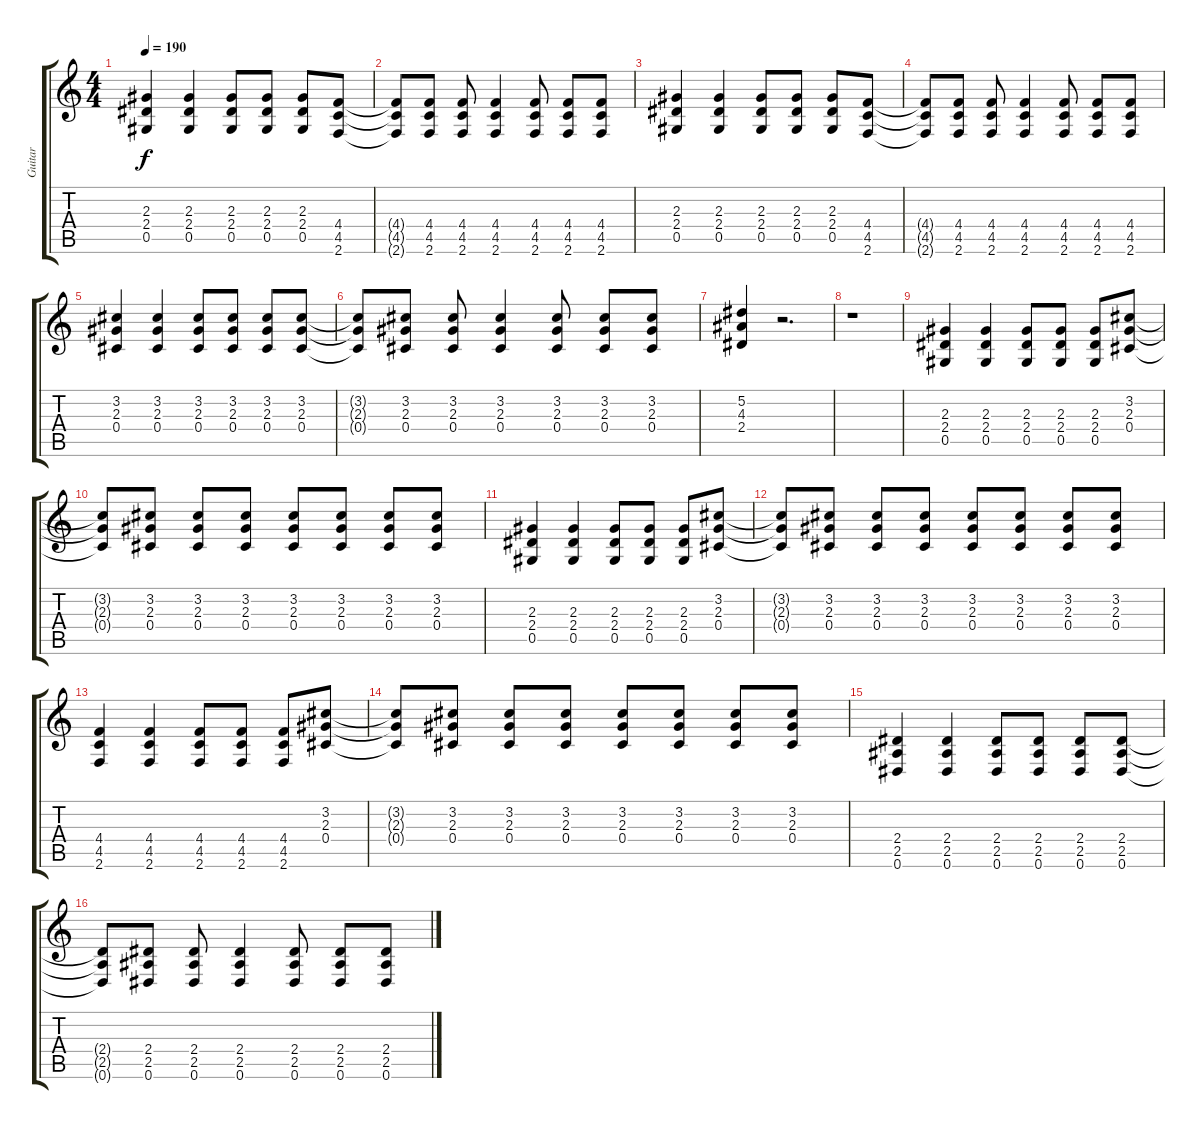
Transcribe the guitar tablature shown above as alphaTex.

\track ("Guitar" "Guitar") {instrument distortionguitar}
\staff {score tabs}
\tuning (Eb4 Bb3 Gb3 Db3 Ab2 Eb2) {hide}
\ts (4 4)
\tempo 190
\clef g2
\ks c
(2.3 2.4 0.5).4{dy f} (2.3 2.4 0.5).4 (2.3 2.4 0.5).8 (2.3 2.4 0.5).8 (2.3 2.4 0.5).8 (4.4 4.5 2.6).8 |
(4.4{t} 4.5{t} 2.6{t}).8 (4.4 4.5 2.6).8 (4.4 4.5 2.6).8 (4.4 4.5 2.6).4 (4.4 4.5 2.6).8 (4.4 4.5 2.6).8 (4.4 4.5 2.6).8 |
(2.3 2.4 0.5).4 (2.3 2.4 0.5).4 (2.3 2.4 0.5).8 (2.3 2.4 0.5).8 (2.3 2.4 0.5).8 (4.4 4.5 2.6).8 |
(4.4{t} 4.5{t} 2.6{t}).8 (4.4 4.5 2.6).8 (4.4 4.5 2.6).8 (4.4 4.5 2.6).4 (4.4 4.5 2.6).8 (4.4 4.5 2.6).8 (4.4 4.5 2.6).8 |
(3.2 2.3 0.4).4 (3.2 2.3 0.4).4 (3.2 2.3 0.4).8 (3.2 2.3 0.4).8 (3.2 2.3 0.4).8 (3.2 2.3 0.4).8 |
(3.2{t} 2.3{t} 0.4{t}).8 (3.2 2.3 0.4).8 (3.2 2.3 0.4).8 (3.2 2.3 0.4).4 (3.2 2.3 0.4).8 (3.2 2.3 0.4).8 (3.2 2.3 0.4).8 |
(5.2 4.3 2.4).4 r.2{d} |
r.1 |
(2.3 2.4 0.5).4 (2.3 2.4 0.5).4 (2.3 2.4 0.5).8 (2.3 2.4 0.5).8 (2.3 2.4 0.5).8 (3.2 2.3 0.4).8 |
(3.2{t} 2.3{t} 0.4{t}).8 (3.2 2.3 0.4).8 (3.2 2.3 0.4).8 (3.2 2.3 0.4).8 (3.2 2.3 0.4).8 (3.2 2.3 0.4).8 (3.2 2.3 0.4).8 (3.2 2.3 0.4).8 |
(2.3 2.4 0.5).4 (2.3 2.4 0.5).4 (2.3 2.4 0.5).8 (2.3 2.4 0.5).8 (2.3 2.4 0.5).8 (3.2 2.3 0.4).8 |
(3.2{t} 2.3{t} 0.4{t}).8 (3.2 2.3 0.4).8 (3.2 2.3 0.4).8 (3.2 2.3 0.4).8 (3.2 2.3 0.4).8 (3.2 2.3 0.4).8 (3.2 2.3 0.4).8 (3.2 2.3 0.4).8 |
(4.4 4.5 2.6).4 (4.4 4.5 2.6).4 (4.4 4.5 2.6).8 (4.4 4.5 2.6).8 (4.4 4.5 2.6).8 (3.2 2.3 0.4).8 |
(3.2{t} 2.3{t} 0.4{t}).8 (3.2 2.3 0.4).8 (3.2 2.3 0.4).8 (3.2 2.3 0.4).8 (3.2 2.3 0.4).8 (3.2 2.3 0.4).8 (3.2 2.3 0.4).8 (3.2 2.3 0.4).8 |
(2.4 2.5 0.6).4 (2.4 2.5 0.6).4 (2.4 2.5 0.6).8 (2.4 2.5 0.6).8 (2.4 2.5 0.6).8 (2.4 2.5 0.6).8 |
(2.4{t} 2.5{t} 0.6{t}).8 (2.4 2.5 0.6).8 (2.4 2.5 0.6).8 (2.4 2.5 0.6).4 (2.4 2.5 0.6).8 (2.4 2.5 0.6).8 (2.4 2.5 0.6).8
